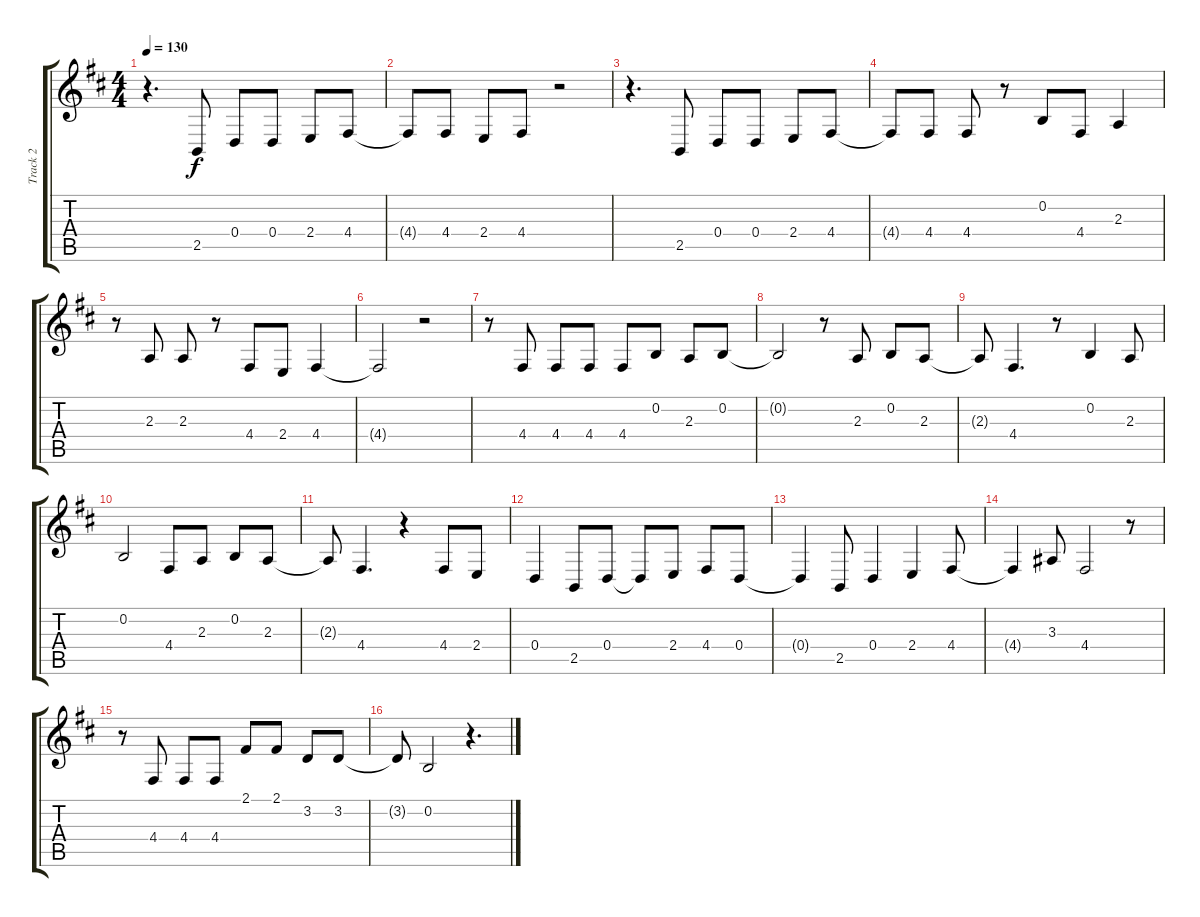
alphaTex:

\track ("Track 2" "Track 2") {instrument viola}
\staff {score tabs}
\tuning (E4 B3 G3 D3 A2 E2) {hide}
\ts (4 4)
\tempo 130
\clef g2
\ks d
r.4{d dy f} 2.5.8 0.4.8 0.4.8 2.4.8 4.4.8 |
4.4{t}.8 4.4.8 2.4.8 4.4.8 r.2 |
r.4{d} 2.5.8 0.4.8 0.4.8 2.4.8 4.4.8 |
4.4{t}.8 4.4.8 4.4.8 r.8 0.2.8 4.4.8 2.3.4 |
r.8 2.3.8 2.3.8 r.8 4.4.8 2.4.8 4.4.4 |
4.4{t}.2 r.2 |
r.8 4.4.8 4.4.8 4.4.8 4.4.8 0.2.8 2.3.8 0.2.8 |
0.2{t}.2 r.8 2.3.8 0.2.8 2.3.8 |
2.3{t}.8 4.4.4{d} r.8 0.2.4 2.3.8 |
0.2.2 4.4.8 2.3.8 0.2.8 2.3.8 |
2.3{t}.8 4.4.4{d} r.4 4.4.8 2.4.8 |
0.4.4 2.5.8 0.4.8 0.4{t}.8 2.4.8 4.4.8 0.4.8 |
0.4{t}.4 2.5.8 0.4.4 2.4.4 4.4.8 |
4.4{t}.4 3.3.8 4.4.2 r.8 |
r.8 4.4.8 4.4.8 4.4.8 2.1.8 2.1.8 3.2.8 3.2.8 |
3.2{t}.8 0.2.2 r.4{d}
